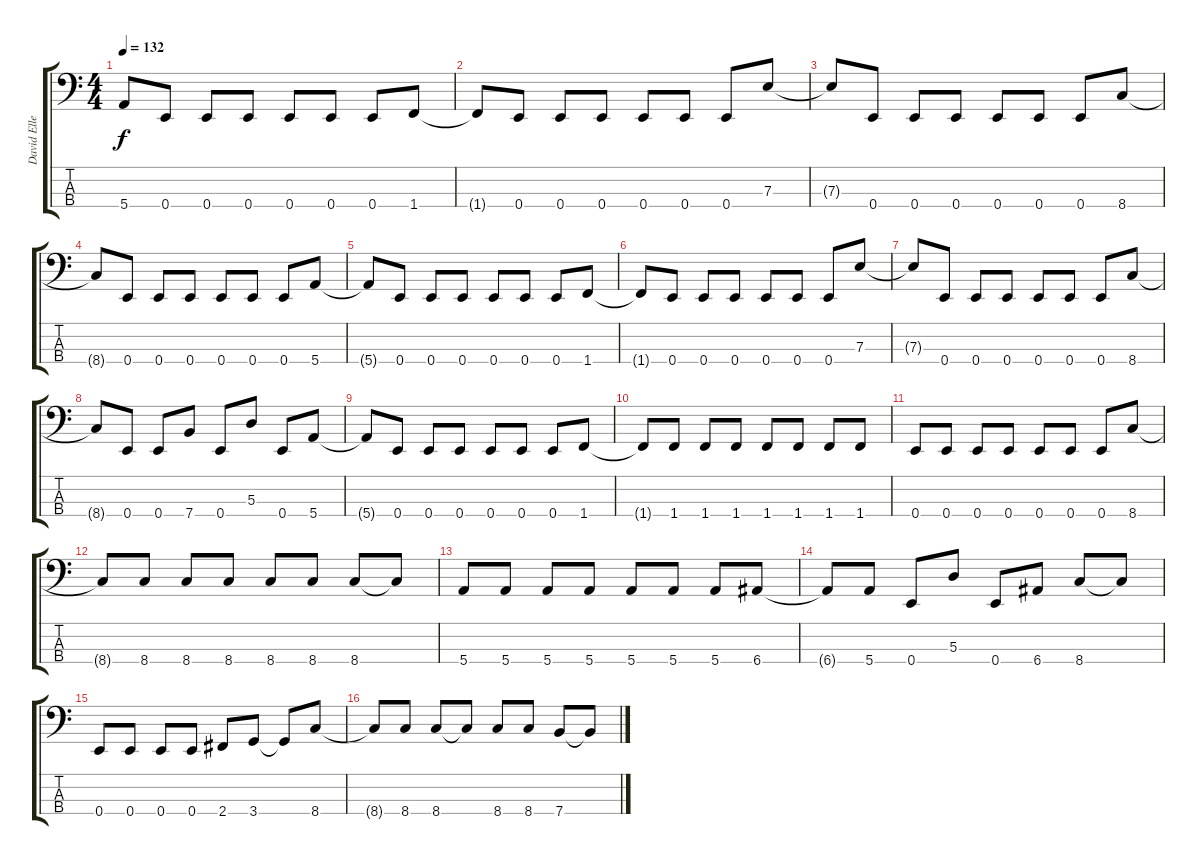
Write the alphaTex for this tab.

\track ("David Ellefson (Bass)" "David Elle") {instrument electricbasspick}
\staff {score tabs}
\tuning (G2 D2 A1 E1) {hide}
\ts (4 4)
\tempo 132
\clef f4
\ks c
5.4{t}.8{dy f} 0.4.8 0.4.8 0.4.8 0.4.8 0.4.8 0.4.8 1.4.8 |
1.4{t}.8 0.4.8 0.4.8 0.4.8 0.4.8 0.4.8 0.4.8 7.3.8 |
7.3{t}.8 0.4.8 0.4.8 0.4.8 0.4.8 0.4.8 0.4.8 8.4.8 |
8.4{t}.8 0.4.8 0.4.8 0.4.8 0.4.8 0.4.8 0.4.8 5.4.8 |
5.4{t}.8 0.4.8 0.4.8 0.4.8 0.4.8 0.4.8 0.4.8 1.4.8 |
1.4{t}.8 0.4.8 0.4.8 0.4.8 0.4.8 0.4.8 0.4.8 7.3.8 |
7.3{t}.8 0.4.8 0.4.8 0.4.8 0.4.8 0.4.8 0.4.8 8.4.8 |
8.4{t}.8 0.4.8 0.4.8 7.4.8 0.4.8 5.3.8 0.4.8 5.4.8 |
5.4{t}.8 0.4.8 0.4.8 0.4.8 0.4.8 0.4.8 0.4.8 1.4.8 |
1.4{t}.8 1.4.8 1.4.8 1.4.8 1.4.8 1.4.8 1.4.8 1.4.8 |
0.4.8 0.4.8 0.4.8 0.4.8 0.4.8 0.4.8 0.4.8 8.4.8 |
8.4{t}.8 8.4.8 8.4.8 8.4.8 8.4.8 8.4.8 8.4.8 8.4{t}.8 |
5.4.8 5.4.8 5.4.8 5.4.8 5.4.8 5.4.8 5.4.8 6.4.8 |
6.4{t}.8 5.4.8 0.4.8 5.3.8 0.4.8 6.4.8 8.4.8 8.4{t}.8 |
0.4.8 0.4.8 0.4.8 0.4.8 2.4.8 3.4.8 3.4{t}.8 8.4.8 |
8.4{t}.8 8.4.8 8.4.8 8.4{t}.8 8.4.8 8.4.8 7.4.8 7.4{t}.8
